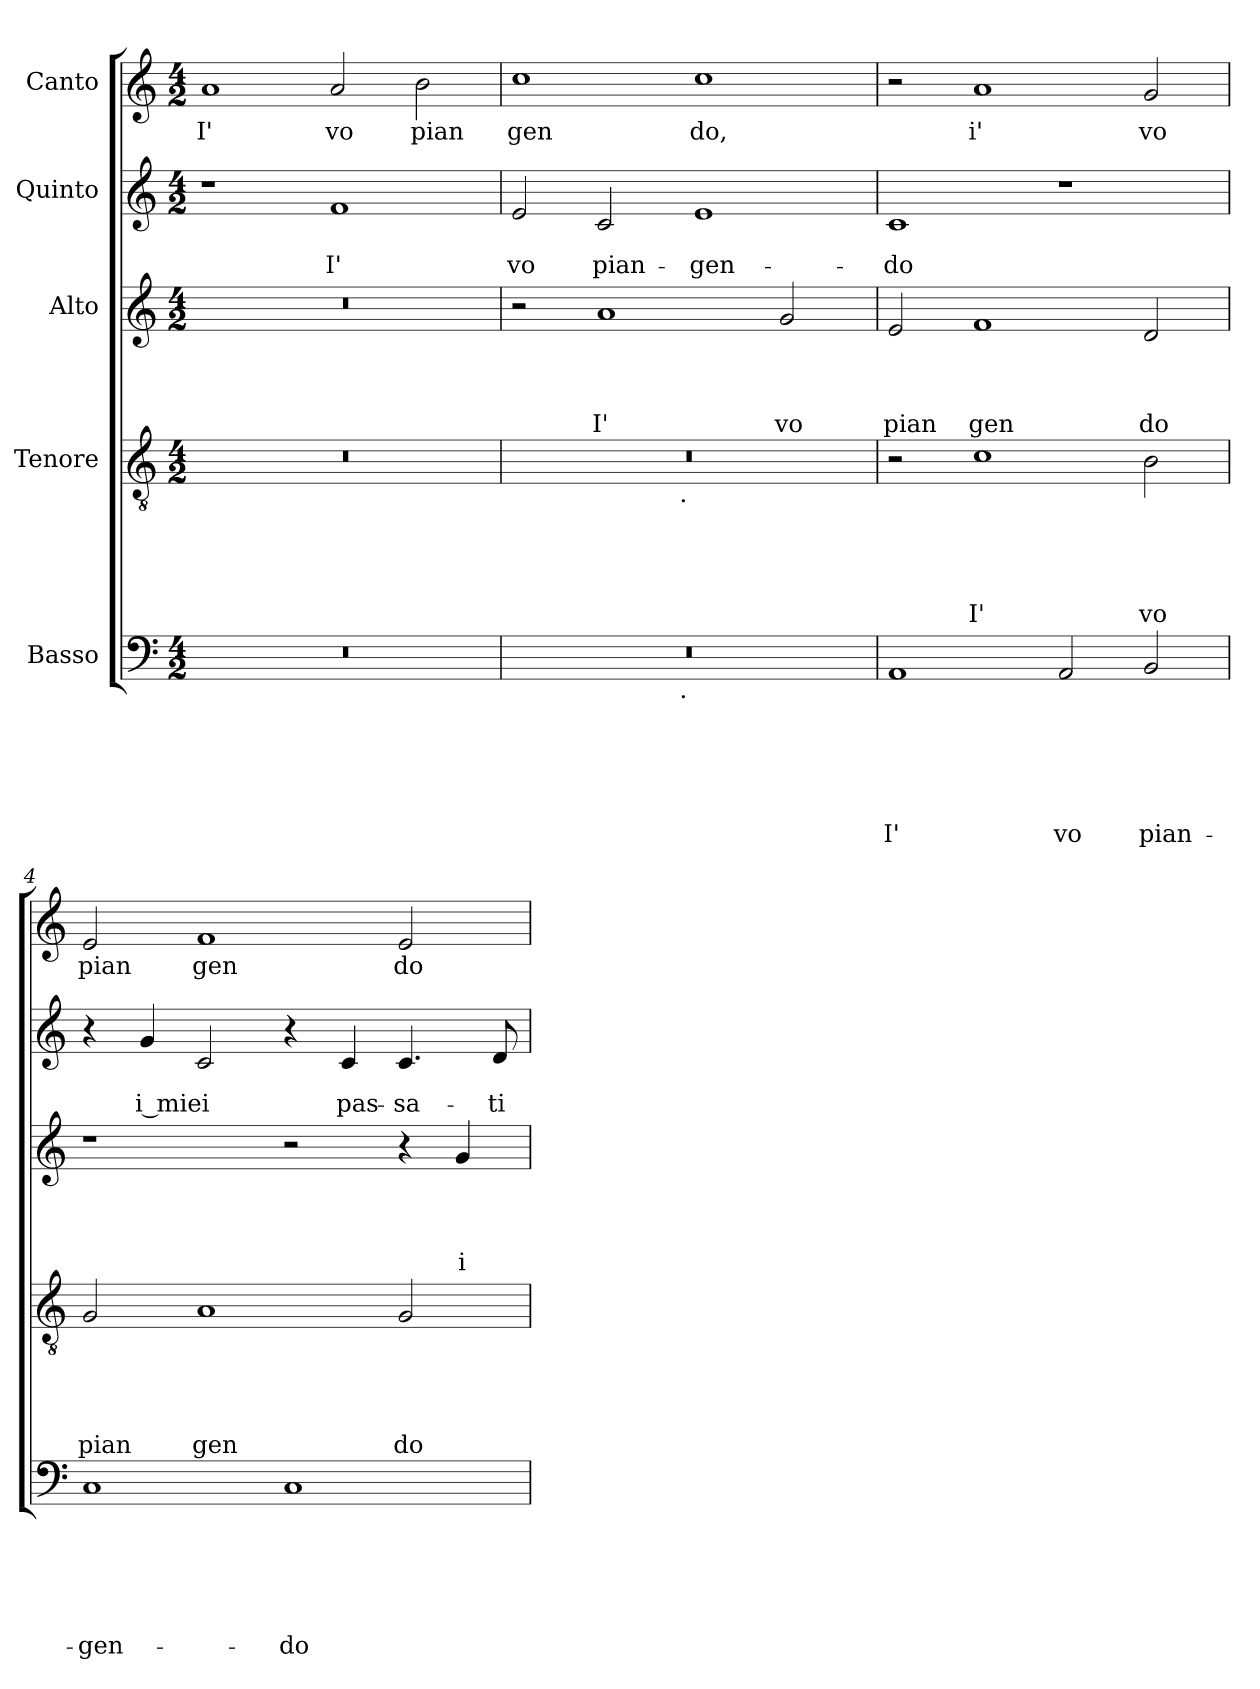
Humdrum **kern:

**kern	**text	**text	**text	**text	**text	**text	**kern	**text	**text	**text	**text	**text	**kern	**text	**text	**text	**text	**kern	**text	**text	**kern	**text
*part5	*part5	*part5	*part5	*part5	*part5	*part5	*part4	*part4	*part4	*part4	*part4	*part4	*part3	*part3	*part3	*part3	*part3	*part2	*part2	*part2	*part1	*part1
*staff5	*staff5	*staff5	*staff5	*staff5	*staff5	*staff5	*staff4	*staff4	*staff4	*staff4	*staff4	*staff4	*staff3	*staff3	*staff3	*staff3	*staff3	*staff2	*staff2	*staff2	*staff1	*staff1
*I"Basso	*	*	*	*	*	*	*I"Tenore	*	*	*	*	*	*I"Alto	*	*	*	*	*I"Quinto	*	*	*I"Canto	*
*clefF4	*	*	*	*	*	*	*clefGv2	*	*	*	*	*	*clefG2	*	*	*	*	*clefG2	*	*	*clefG2	*
*k[]	*	*	*	*	*	*	*k[]	*	*	*	*	*	*k[]	*	*	*	*	*k[]	*	*	*k[]	*
*C:	*	*	*	*	*	*	*C:	*	*	*	*	*	*C:	*	*	*	*	*C:	*	*	*C:	*
*M4/2	*	*	*	*	*	*	*M4/2	*	*	*	*	*	*M4/2	*	*	*	*	*M4/2	*	*	*M4/2	*
=1	=1	=1	=1	=1	=1	=1	=1	=1	=1	=1	=1	=1	=1	=1	=1	=1	=1	=1	=1	=1	=1	=1
!	!	!	!	!	!	!	!	!	!	!	!	!	!	!	!	!	!	!	!	!	!	!LO:LY:b
0r	.	.	.	.	.	.	0r	.	.	.	.	.	0r	.	.	.	.	1r	.	.	1a	I'
!	!	!	!	!	!	!	!	!	!	!	!	!	!	!	!	!	!	!	!	!LO:LY:b	!	!LO:LY:b
.	.	.	.	.	.	.	.	.	.	.	.	.	.	.	.	.	.	1f	.	I'	2a/	vo
!	!	!	!	!	!	!	!	!	!	!	!	!	!	!	!	!	!	!	!	!	!	!LO:LY:b
.	.	.	.	.	.	.	.	.	.	.	.	.	.	.	.	.	.	.	.	.	2b\	pian
=2	=2	=2	=2	=2	=2	=2	=2	=2	=2	=2	=2	=2	=2	=2	=2	=2	=2	=2	=2	=2	=2	=2
!	!	!	!	!	!	!	!	!	!	!	!	!	!	!	!	!	!	!	!	!LO:LY:b	!	!LO:LY:b
*^	*	*	*	*	*	*	*^	*	*	*	*	*	*	*	*	*	*	*	*	*	*	*
0r	2ryy	.	.	.	.	.	.	0r	2ryy	.	.	.	.	.	2r	.	.	.	.	2e/	.	vo	1cc	gen
!	!	!	!	!	!	!	!	!	!	!	!	!	!	!	!	!	!	!	!LO:LY:b	!	!	!LO:LY:b	!	!
.	4...ryy	.	.	.	.	.	.	.	4...ryy	.	.	.	.	.	1a	.	.	.	I'	2c/	.	pian-	.	.
!	!	!	!	!	!	!	!	!	!LO:TX:b:t=.	!	!	!	!	!	!	!	!	!	!	!	!	!	!	!
!	!LO:TX:b:t=.	!	!	!	!	!	!	!	!	!	!	!	!	!	!	!	!	!	!	!	!	!	!	!
.	1ryy	.	.	.	.	.	.	.	1ryy	.	.	.	.	.	.	.	.	.	.	.	.	.	.	.
!	!	!	!	!	!	!	!	!	!	!	!	!	!	!	!	!	!	!	!	!	!	!LO:LY:b	!	!LO:LY:b
.	.	.	.	.	.	.	.	.	.	.	.	.	.	.	.	.	.	.	.	1e	.	-gen-	1cc	do,
!	!	!	!	!	!	!	!	!	!	!	!	!	!	!	!	!	!	!	!LO:LY:b	!	!	!	!	!
.	.	.	.	.	.	.	.	.	.	.	.	.	.	.	2g/	.	.	.	vo	.	.	.	.	.
.	32ryy	.	.	.	.	.	.	.	32ryy	.	.	.	.	.	.	.	.	.	.	.	.	.	.	.
=3	=3	=3	=3	=3	=3	=3	=3	=3	=3	=3	=3	=3	=3	=3	=3	=3	=3	=3	=3	=3	=3	=3	=3	=3
!	!	!	!	!	!	!	!LO:LY:b	!	!	!	!	!	!	!	!	!	!	!	!LO:LY:b	!	!	!LO:LY:b	!	!
*v	*v	*	*	*	*	*	*	*	*	*	*	*	*	*	*	*	*	*	*	*	*	*	*	*
*	*	*	*	*	*	*	*v	*v	*	*	*	*	*	*	*	*	*	*	*	*	*	*	*
1AA	.	.	.	.	.	I'	2r	.	.	.	.	.	2e/	.	.	.	pian	1c	.	-do	2r	.
!	!	!	!	!	!	!	!	!	!	!	!	!LO:LY:b	!	!	!	!	!LO:LY:b	!	!	!	!	!LO:LY:b
.	.	.	.	.	.	.	1c	.	.	.	.	I'	1f	.	.	.	gen	.	.	.	1a	i'
!	!	!	!	!	!	!LO:LY:b	!	!	!	!	!	!	!	!	!	!	!	!	!	!	!	!
2AA/	.	.	.	.	.	vo	.	.	.	.	.	.	.	.	.	.	.	1r	.	.	.	.
!	!	!	!	!	!	!LO:LY:b	!	!	!	!	!	!LO:LY:b	!	!	!	!	!LO:LY:b	!	!	!	!	!LO:LY:b
2BB/	.	.	.	.	.	pian-	2B\	.	.	.	.	vo	2d/	.	.	.	do	.	.	.	2g/	vo
=4	=4	=4	=4	=4	=4	=4	=4	=4	=4	=4	=4	=4	=4	=4	=4	=4	=4	=4	=4	=4	=4	=4
!	!	!	!	!	!	!LO:LY:b	!	!	!	!	!	!LO:LY:b	!	!	!	!	!	!	!	!	!	!LO:LY:b
1C	.	.	.	.	.	-gen-	2G/	.	.	.	.	pian	1r	.	.	.	.	4r	.	.	2e/	pian
!	!	!	!	!	!	!	!	!	!	!	!	!	!	!	!	!	!	!	!	!LO:LY:b	!	!
.	.	.	.	.	.	.	.	.	.	.	.	.	.	.	.	.	.	4g/	.	i miei	.	.
!	!	!	!	!	!	!	!	!	!	!	!	!LO:LY:b	!	!	!	!	!	!	!	!	!	!LO:LY:b
.	.	.	.	.	.	.	1A	.	.	.	.	gen	.	.	.	.	.	2c/	.	.	1f	gen
!	!	!	!	!	!	!LO:LY:b	!	!	!	!	!	!	!	!	!	!	!	!	!	!	!	!
1C	.	.	.	.	.	-do	.	.	.	.	.	.	2r	.	.	.	.	4r	.	.	.	.
!	!	!	!	!	!	!	!	!	!	!	!	!	!	!	!	!	!	!	!	!LO:LY:b	!	!
.	.	.	.	.	.	.	.	.	.	.	.	.	.	.	.	.	.	4c/	.	pas-	.	.
!	!	!	!	!	!	!	!	!	!	!	!	!LO:LY:b	!	!	!	!	!	!	!	!LO:LY:b	!	!LO:LY:b
.	.	.	.	.	.	.	2G/	.	.	.	.	do	4r	.	.	.	.	4.c/	.	-sa-	2e/	do
!	!	!	!	!	!	!	!	!	!	!	!	!	!	!	!	!	!LO:LY:b	!	!	!	!	!
.	.	.	.	.	.	.	.	.	.	.	.	.	4g/	.	.	.	i	.	.	.	.	.
!	!	!	!	!	!	!	!	!	!	!	!	!	!	!	!	!	!	!	!	!LO:LY:b	!	!
.	.	.	.	.	.	.	.	.	.	.	.	.	.	.	.	.	.	8d/	.	-ti	.	.
=	=	=	=	=	=	=	=	=	=	=	=	=	=	=	=	=	=	=	=	=	=	=
*-	*-	*-	*-	*-	*-	*-	*-	*-	*-	*-	*-	*-	*-	*-	*-	*-	*-	*-	*-	*-	*-	*-
